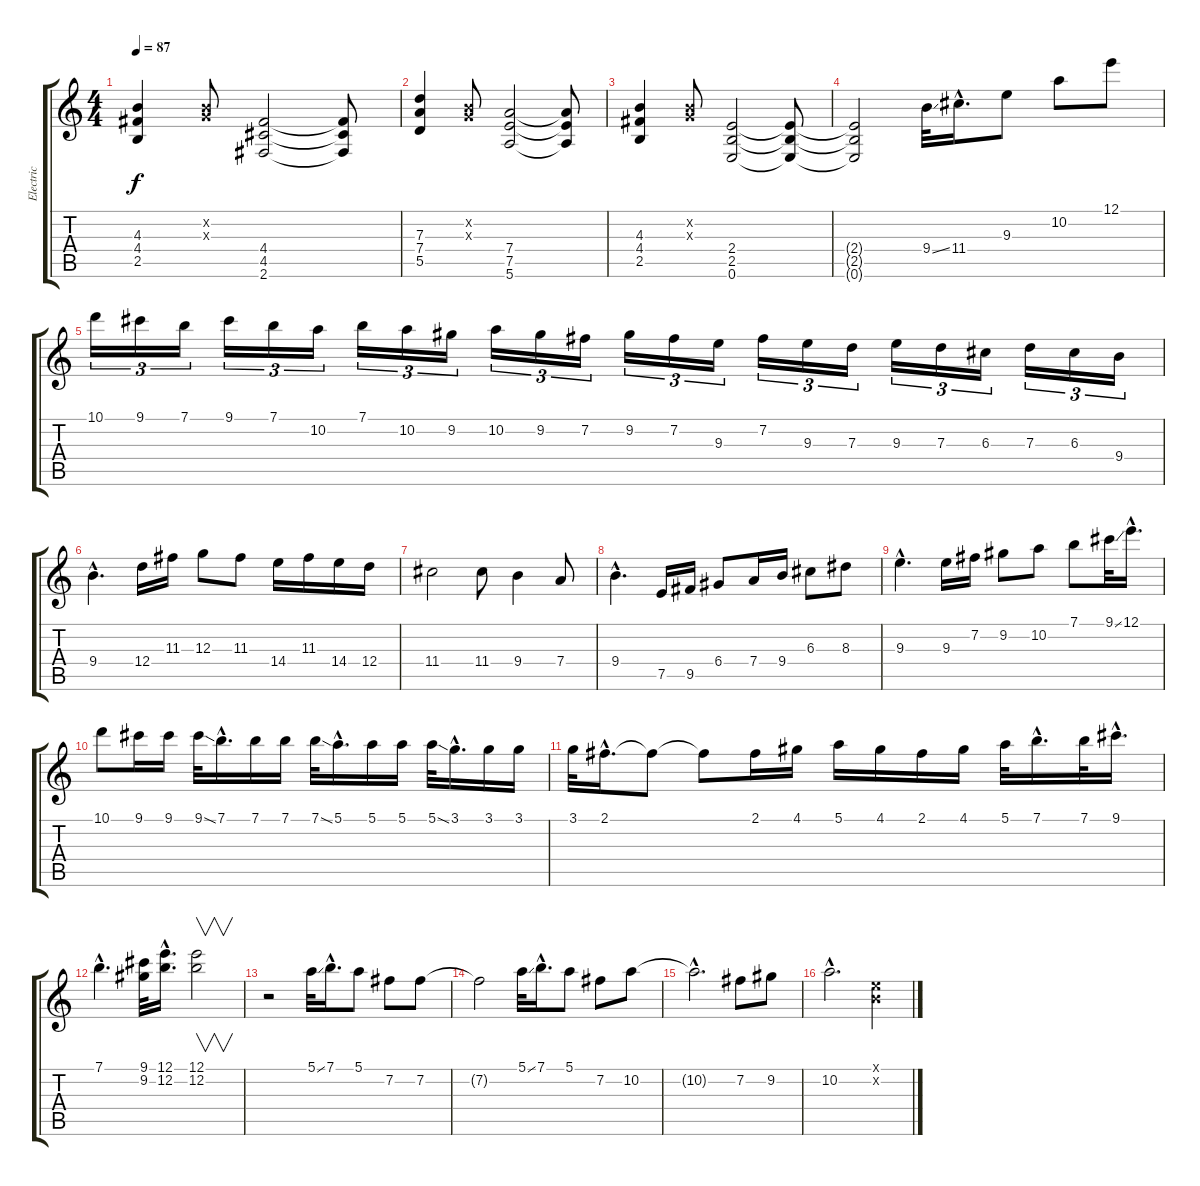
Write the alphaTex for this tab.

\track ("Electric" "Electric") {instrument electricguitarjazz}
\staff {score tabs}
\tuning (E4 B3 G3 D3 A2 E2) {hide}
\ts (4 4)
\tempo 87
\clef g2
\ks c
(4.3 4.4 2.5).4{dy f} (0.2{x} 0.3{x}).8 (4.4 4.5 2.6).2 (4.4{t} 4.5{t} 2.6{t}).8 |
(7.3 7.4 5.5).4 (0.2{x} 0.3{x}).8 (7.4 7.5 5.6).2 (7.4{t} 7.5{t} 5.6{t}).8 |
(4.3 4.4 2.5).4 (0.2{x} 0.3{x}).8 (2.4 2.5 0.6).2 (2.4{t} 2.5{t} 0.6{t}).8 |
(2.4{t} 2.5{t} 0.6{t}).2 9.4{ss}.32 11.4{hac}.16{d} 9.3.8 10.2.8 12.1.8 |
10.1.16{tu (3 2)} 9.1.16{tu (3 2)} 7.1.16{tu (3 2)} 9.1.16{tu (3 2)} 7.1.16{tu (3 2)} 10.2.16{tu (3 2)} 7.1.16{tu (3 2)} 10.2.16{tu (3 2)} 9.2.16{tu (3 2)} 10.2.16{tu (3 2)} 9.2.16{tu (3 2)} 7.2.16{tu (3 2)} 9.2.16{tu (3 2)} 7.2.16{tu (3 2)} 9.3.16{tu (3 2)} 7.2.16{tu (3 2)} 9.3.16{tu (3 2)} 7.3.16{tu (3 2)} 9.3.16{tu (3 2)} 7.3.16{tu (3 2)} 6.3.16{tu (3 2)} 7.3.16{tu (3 2)} 6.3.16{tu (3 2)} 9.4.16{tu (3 2)} |
9.4{hac}.4{d} 12.4.16 11.3.16 12.3.8 11.3.8 14.4.16 11.3.16 14.4.16 12.4.16 |
11.4.2 11.4.8 9.4.4 7.4.8 |
9.4{hac}.4{d} 7.5.16 9.5.16 6.4.8 7.4.16 9.4.16 6.3.8 8.3.8 |
9.3{hac}.4{d} 9.3.16 7.2.16 9.2.8 10.2.8 7.1.8 9.1{ss}.32 12.1{hac}.16{d} |
10.1.8 9.1.16 9.1.16 9.1{ss}.32 7.1{hac}.16{d} 7.1.16 7.1.16 7.1{ss}.32 5.1{hac}.16{d} 5.1.16 5.1.16 5.1{ss}.32 3.1{hac}.16{d} 3.1.16 3.1.16 |
3.1.32 2.1{hac}.16{d} 2.1{t}.8 2.1{t}.8 2.1.16 4.1.16 5.1.16 4.1.16 2.1.16 4.1.16 5.1.32 7.1{hac}.16{d} 7.1.32 9.1{hac}.16{d} |
7.1{hac}.4{d} (9.1 9.2).32 (12.1{hac} 12.2{hac}).16{d} (12.1 12.2).2{v} |
r.2 5.1{ss}.32 7.1{hac}.16{d} 5.1.8 7.2.8 7.2.8 |
7.2{t}.2 5.1{ss}.32 7.1{hac}.16{d} 5.1.8 7.2.8 10.2.8 |
10.2{hac t}.2{d} 7.2.8 9.2.8 |
10.2{hac}.2{d} (0.1{x} 0.2{x}).4
